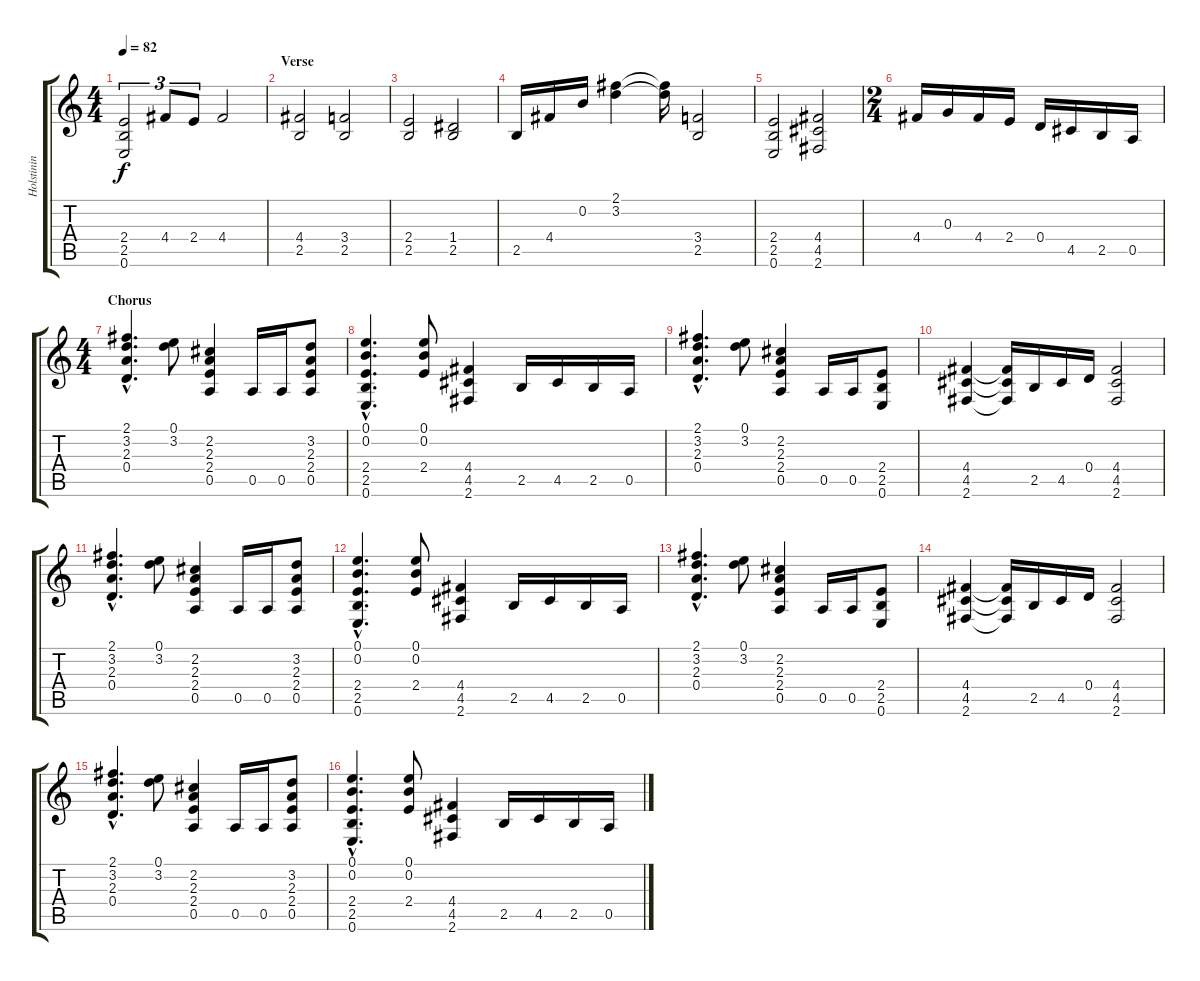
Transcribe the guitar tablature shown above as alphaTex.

\track ("Holstinin" "Holstinin") {instrument distortionguitar}
\staff {score tabs}
\tuning (E4 B3 G3 D3 A2 E2) {hide}
\ts (4 4)
\tempo 82
\clef g2
\ks c
(2.4 2.5 0.6).2{tu (3 2) dy f} 4.4.8{tu (3 2)} 2.4.8{tu (3 2)} 4.4.2 |
\section ("" "Verse")
(4.4 2.5).2 (3.4 2.5).2 |
(2.4 2.5).2 (1.4 2.5).2 |
2.5.16 4.4.16 0.2.16 (2.1 3.2).4 (2.1{t} 3.2{t}).16 (3.4 2.5).2 |
(2.4 2.5 0.6).2 (4.4 4.5 2.6).2 |
\ts (2 4)
4.4.16 0.3.16 4.4.16 2.4.16 0.4.16 4.5.16 2.5.16 0.5.16 |
\ts (4 4)
\section ("" "Chorus")
(2.1{hac} 3.2{hac} 2.3{hac} 0.4{hac}).4{d} (0.1 3.2).8 (2.2 2.3 2.4 0.5).4 0.5.16 0.5.16 (3.2 2.3 2.4 0.5).8 |
(0.1{hac} 0.2{hac} 2.4{hac} 2.5{hac} 0.6{hac}).4{d} (0.1 0.2 2.4).8 (4.4 4.5 2.6).4 2.5.16 4.5.16 2.5.16 0.5.16 |
(2.1{hac} 3.2{hac} 2.3{hac} 0.4{hac}).4{d} (0.1 3.2).8 (2.2 2.3 2.4 0.5).4 0.5.16 0.5.16 (2.4 2.5 0.6).8 |
(4.4 4.5 2.6).4 (4.4{t} 4.5{t} 2.6{t}).16 2.5.16 4.5.16 0.4.16 (4.4 4.5 2.6).2 |
(2.1{hac} 3.2{hac} 2.3{hac} 0.4{hac}).4{d} (0.1 3.2).8 (2.2 2.3 2.4 0.5).4 0.5.16 0.5.16 (3.2 2.3 2.4 0.5).8 |
(0.1{hac} 0.2{hac} 2.4{hac} 2.5{hac} 0.6{hac}).4{d} (0.1 0.2 2.4).8 (4.4 4.5 2.6).4 2.5.16 4.5.16 2.5.16 0.5.16 |
(2.1{hac} 3.2{hac} 2.3{hac} 0.4{hac}).4{d} (0.1 3.2).8 (2.2 2.3 2.4 0.5).4 0.5.16 0.5.16 (2.4 2.5 0.6).8 |
(4.4 4.5 2.6).4 (4.4{t} 4.5{t} 2.6{t}).16 2.5.16 4.5.16 0.4.16 (4.4 4.5 2.6).2 |
(2.1{hac} 3.2{hac} 2.3{hac} 0.4{hac}).4{d} (0.1 3.2).8 (2.2 2.3 2.4 0.5).4 0.5.16 0.5.16 (3.2 2.3 2.4 0.5).8 |
(0.1{hac} 0.2{hac} 2.4{hac} 2.5{hac} 0.6{hac}).4{d} (0.1 0.2 2.4).8 (4.4 4.5 2.6).4 2.5.16 4.5.16 2.5.16 0.5.16
